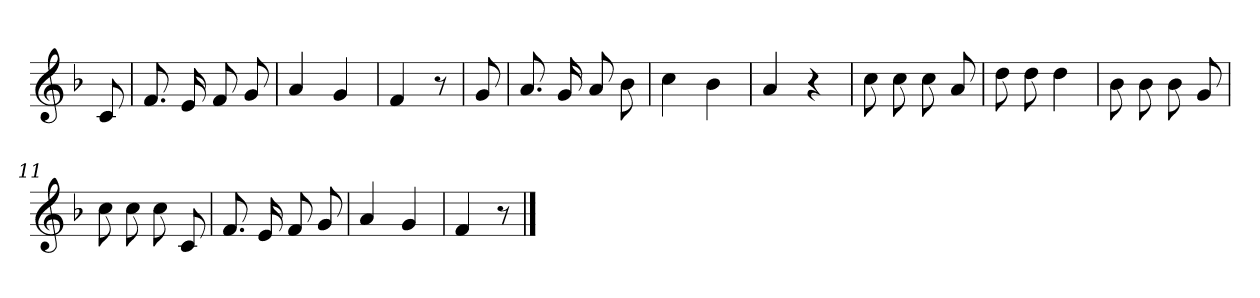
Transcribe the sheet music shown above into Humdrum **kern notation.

**kern
*part1
*staff1
*clefG2
*k[b-]
*F:
=
8c
=1
8.f
16e
8f
8g
=2
4a
4g
=3
4f
8r
=4
8g
=5
8.a
16g
8a
8b-
=6
4cc
4b-
=7
4a
4r
=8
8cc
8cc
8cc
8a
=9
8dd
8dd
4dd
=10
8b-
8b-
8b-
8g
=11
8cc
8cc
8cc
8c
=12
8.f
16e
8f
8g
=13
4a
4g
=14
4f
8r
==
*-
